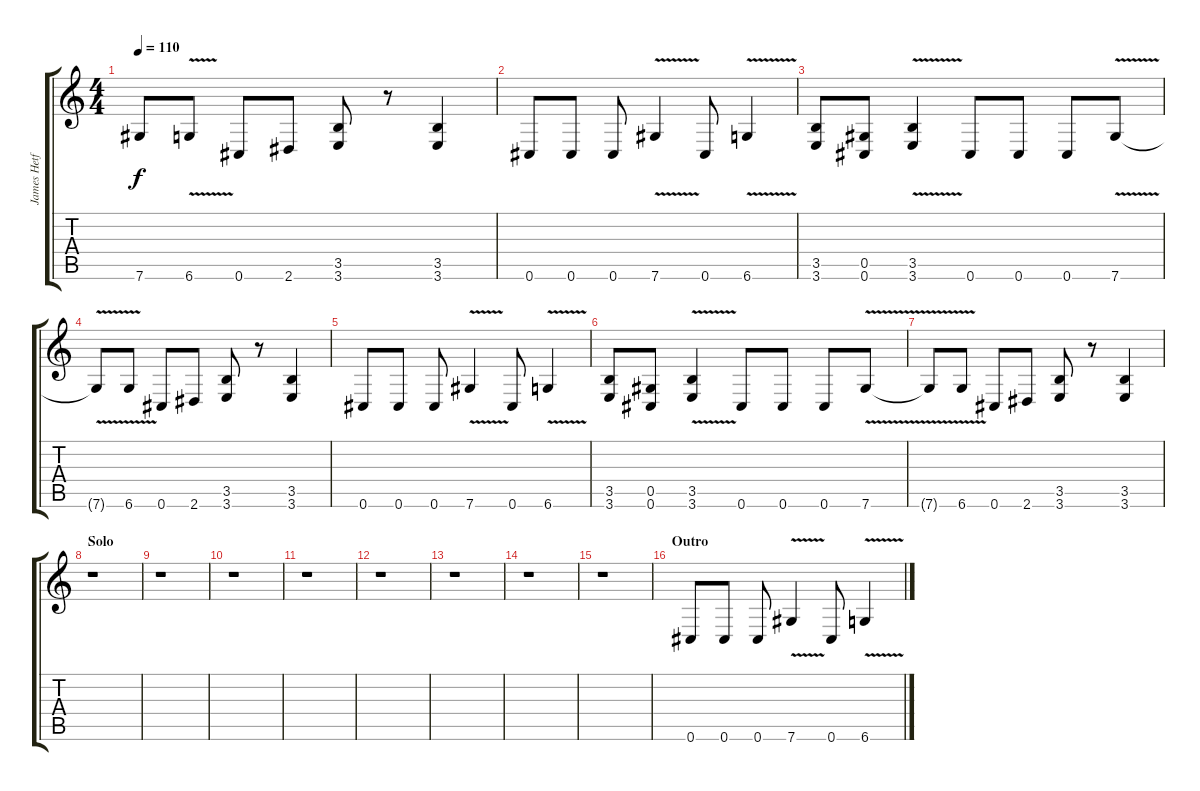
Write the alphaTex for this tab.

\track ("James Hetfield - Rythym Guitar" "James Hetf") {instrument distortionguitar}
\staff {score tabs}
\tuning (Eb4 Bb3 Gb3 Db3 Ab2 Db2) {hide}
\ts (4 4)
\tempo 110
\clef g2
\ks c
7.6{t}.8{dy f} 6.6{v}.8 0.6.8 2.6.8 (3.5 3.6).8 r.8 (3.5 3.6).4 |
0.6.8 0.6.8 0.6.8 7.6{v}.4 0.6.8 6.6{v}.4 |
(3.5 3.6).8 (0.5 0.6).8 (3.5{v} 3.6{v}).4 0.6.8 0.6.8 0.6.8 7.6{v}.8 |
7.6{t}.8 6.6{v}.8 0.6.8 2.6.8 (3.5 3.6).8 r.8 (3.5 3.6).4 |
0.6.8 0.6.8 0.6.8 7.6{v}.4 0.6.8 6.6{v}.4 |
(3.5 3.6).8 (0.5 0.6).8 (3.5{v} 3.6{v}).4 0.6.8 0.6.8 0.6.8 7.6{v}.8 |
7.6{t}.8 6.6{v}.8 0.6.8 2.6.8 (3.5 3.6).8 r.8 (3.5 3.6).4 |
\section ("" "Solo")
r.1 |
r.1 |
r.1 |
r.1 |
r.1 |
r.1 |
r.1 |
r.1 |
\section ("" "Outro")
0.6.8 0.6.8 0.6.8 7.6{v}.4 0.6.8 6.6{v}.4
